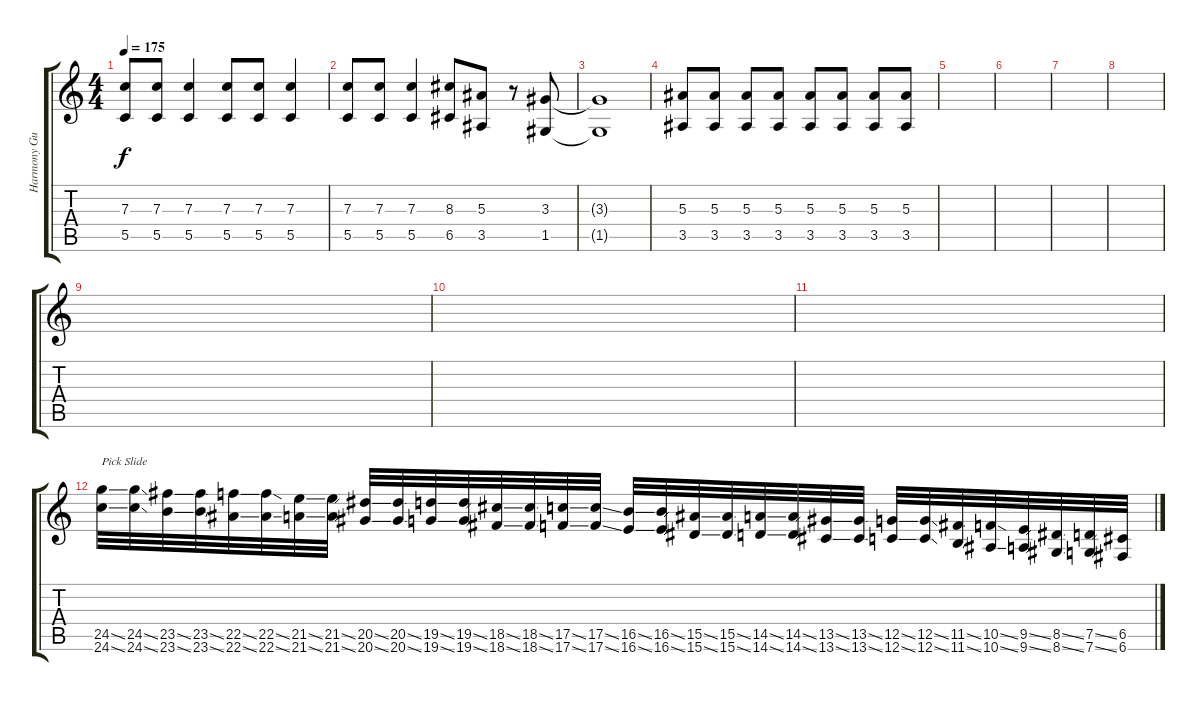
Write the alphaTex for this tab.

\track ("Harmony Guitar" "Harmony Gu") {instrument distortionguitar}
\staff {score tabs}
\tuning (D4 A3 F3 C3 G2 C2) {hide}
\ts (4 4)
\tempo 175
\clef g2
\ks c
(7.3{t} 5.5{t}).8{dy f} (7.3 5.5).8 (7.3 5.5).4 (7.3 5.5).8 (7.3 5.5).8 (7.3 5.5).4 |
(7.3 5.5).8 (7.3 5.5).8 (7.3 5.5).4 (8.3 6.5).8 (5.3 3.5).8 r.8 (3.3 1.5).8 |
(3.3{t} 1.5{t}).1 |
(5.3 3.5).8 (5.3 3.5).8 (5.3 3.5).8 (5.3 3.5).8 (5.3 3.5).8 (5.3 3.5).8 (5.3 3.5).8 (5.3 3.5).8 |
|
|
|
|
|
|
|
(24.5{ss} 24.6{ss}).32{txt "Pick Slide"} (24.5{ss} 24.6{ss}).32 (23.5{ss} 23.6{ss}).32 (23.5{ss} 23.6{ss}).32 (22.5{ss} 22.6{ss}).32 (22.5{ss} 22.6{ss}).32 (21.5{ss} 21.6{ss}).32 (21.5{ss} 21.6{ss}).32 (20.5{ss} 20.6{ss}).32 (20.5{ss} 20.6{ss}).32 (19.5{ss} 19.6{ss}).32 (19.5{ss} 19.6{ss}).32 (18.5{ss} 18.6{ss}).32 (18.5{ss} 18.6{ss}).32 (17.5{ss} 17.6{ss}).32 (17.5{ss} 17.6{ss}).32 (16.5{ss} 16.6{ss}).32 (16.5{ss} 16.6{ss}).32 (15.5{ss} 15.6{ss}).32 (15.5{ss} 15.6{ss}).32 (14.5{ss} 14.6{ss}).32 (14.5{ss} 14.6{ss}).32 (13.5{ss} 13.6{ss}).32 (13.5{ss} 13.6{ss}).32 (12.5{ss} 12.6{ss}).32 (12.5{ss} 12.6{ss}).32 (11.5{ss} 11.6{ss}).32 (10.5{ss} 10.6{ss}).32 (9.5{ss} 9.6{ss}).32 (8.5{ss} 8.6{ss}).32 (7.5{ss} 7.6{ss}).32 (6.5 6.6).32
